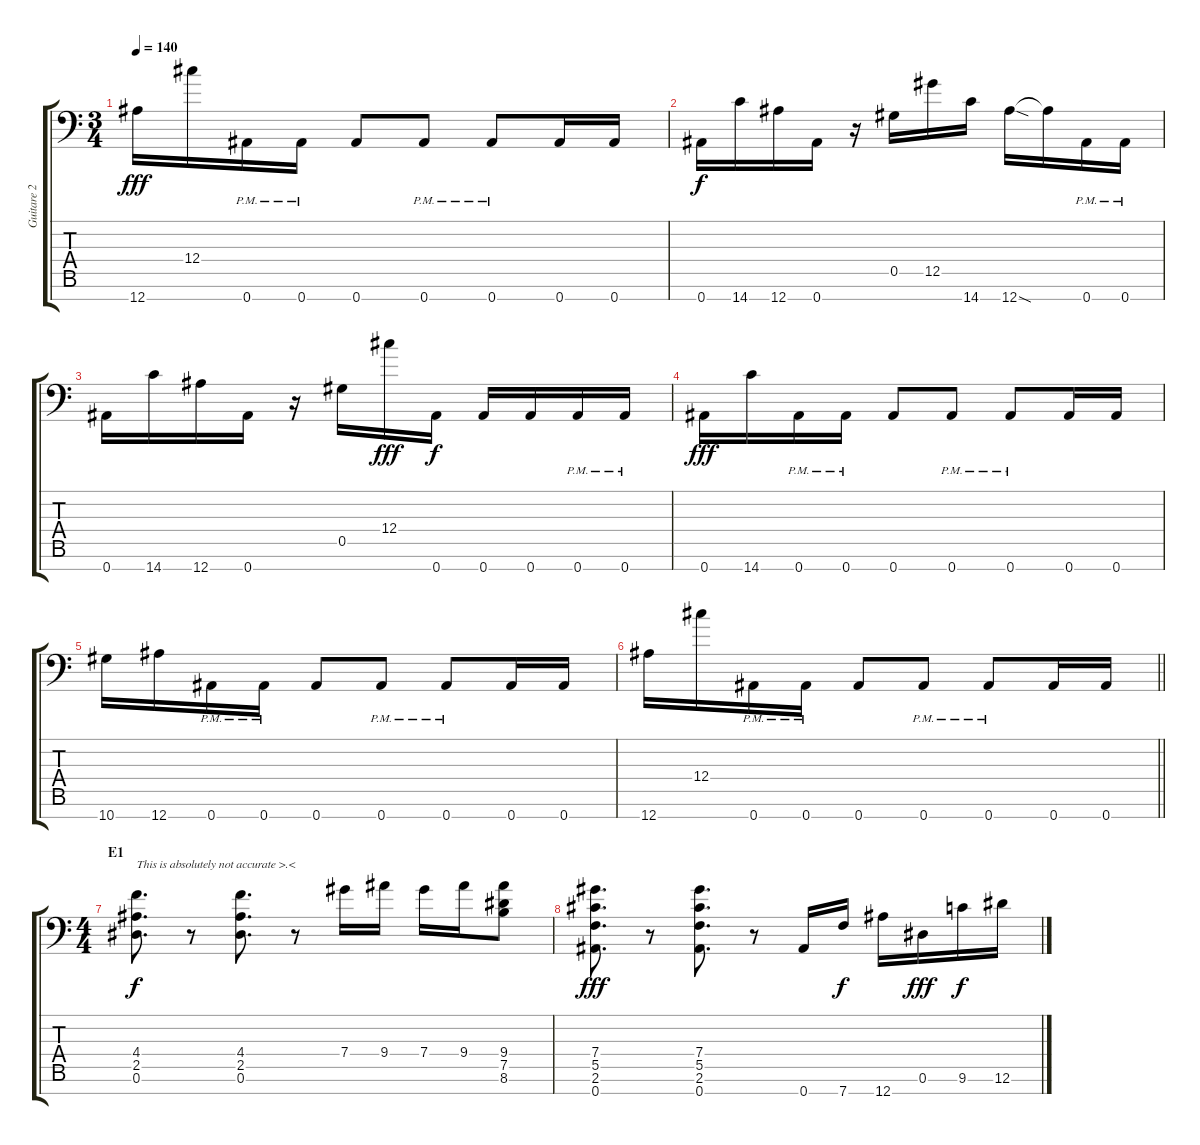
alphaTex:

\track ("Guitare 2" "Guitare 2") {instrument distortionguitar}
\staff {score tabs}
\tuning (Eb4 Bb3 Gb3 Db3 Ab2 Eb2 Bb1) {hide}
\ts (3 4)
\tempo 140
\clef f4
\ks c
12.7.16{dy fff} 12.4.16 0.7{pm}.16 0.7{pm}.16 0.7.8 0.7{pm}.8 0.7{pm}.8 0.7.16 0.7.16 |
0.7.16{dy f} 14.7.16 12.7.16 0.7.16 r.16 0.5.16 12.5.16 14.7.16 12.7{sod}.16 12.7{t}.16 0.7{pm}.16 0.7{pm}.16 |
0.7.16 14.7.16 12.7.16 0.7.16 r.16 0.5.16 12.4.16{dy fff} 0.7.16{dy f} 0.7.16 0.7.16 0.7{pm}.16 0.7{pm}.16 |
0.7.16{dy fff} 14.7.16 0.7{pm}.16 0.7{pm}.16 0.7.8 0.7{pm}.8 0.7{pm}.8 0.7.16 0.7.16 |
10.7.16 12.7.16 0.7{pm}.16 0.7{pm}.16 0.7.8 0.7{pm}.8 0.7{pm}.8 0.7.16 0.7.16 |
\barLineRight lightlight
12.7.16 12.4.16 0.7{pm}.16 0.7{pm}.16 0.7.8 0.7{pm}.8 0.7{pm}.8 0.7.16 0.7.16 |
\ts (4 4)
\section ("" "E1")
(4.4 2.5 0.6).8{d txt "This is absolutely not accurate >.<" dy f} r.8 (4.4 2.5 0.6).8{d} r.8 7.4.16 9.4.16 7.4.16 9.4.16 (9.4 7.5 8.6).8 |
(7.4 5.5 2.6 0.7).8{d dy fff} r.8 (7.4 5.5 2.6 0.7).8{d} r.8 0.7.16 7.7.16{dy f} 12.7.16 0.6.16{dy fff} 9.6.16{dy f} 12.6.16
